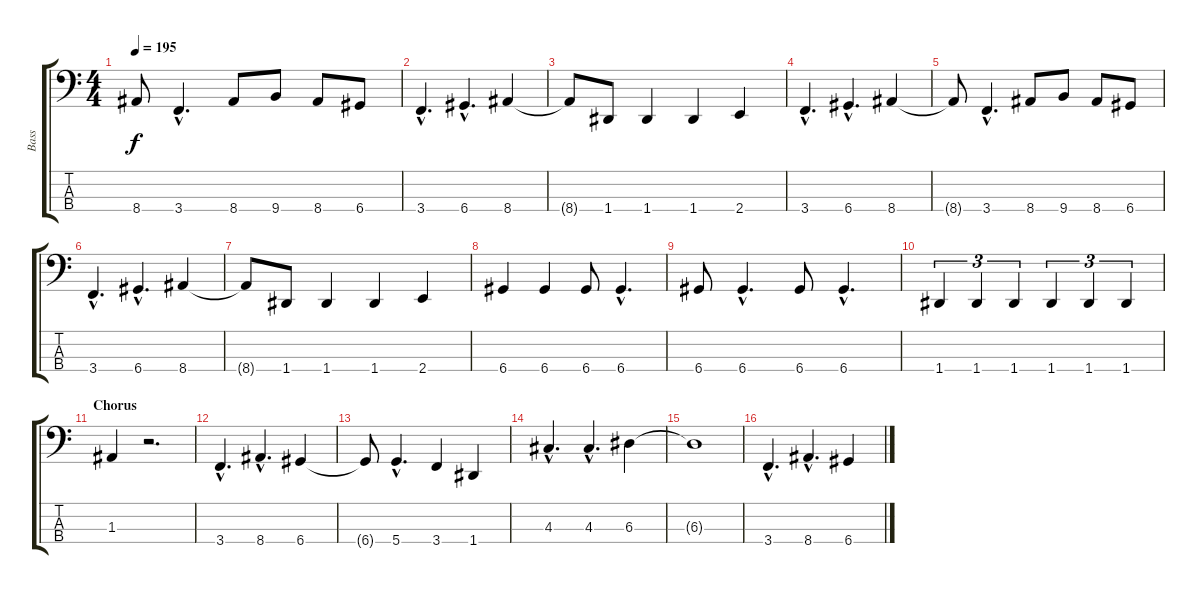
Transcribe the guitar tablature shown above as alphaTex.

\track ("Bass" "Bass") {instrument electricbassfinger}
\staff {score tabs}
\tuning (G2 D2 A1 D1) {hide}
\ts (4 4)
\tempo 195
\clef f4
\ks c
8.4{t}.8{dy f} 3.4{hac}.4{d} 8.4.8 9.4.8 8.4.8 6.4.8 |
3.4{hac}.4{d} 6.4{hac}.4{d} 8.4.4 |
8.4{t}.8 1.4.8 1.4.4 1.4.4 2.4.4 |
3.4{hac}.4{d} 6.4{hac}.4{d} 8.4.4 |
8.4{t}.8 3.4{hac}.4{d} 8.4.8 9.4.8 8.4.8 6.4.8 |
3.4{hac}.4{d} 6.4{hac}.4{d} 8.4.4 |
8.4{t}.8 1.4.8 1.4.4 1.4.4 2.4.4 |
6.4.4 6.4.4 6.4.8 6.4{hac}.4{d} |
6.4.8 6.4{hac}.4{d} 6.4.8 6.4{hac}.4{d} |
1.4.4{tu (3 2)} 1.4.4{tu (3 2)} 1.4.4{tu (3 2)} 1.4.4{tu (3 2)} 1.4.4{tu (3 2)} 1.4.4{tu (3 2)} |
\section ("" "Chorus")
1.3.4 r.2{d} |
3.4{hac}.4{d} 8.4{hac}.4{d} 6.4.4 |
6.4{t}.8 5.4{hac}.4{d} 3.4.4 1.4.4 |
4.3{hac}.4{d} 4.3{hac}.4{d} 6.3.4 |
6.3{t}.1 |
3.4{hac}.4{d} 8.4{hac}.4{d} 6.4.4
